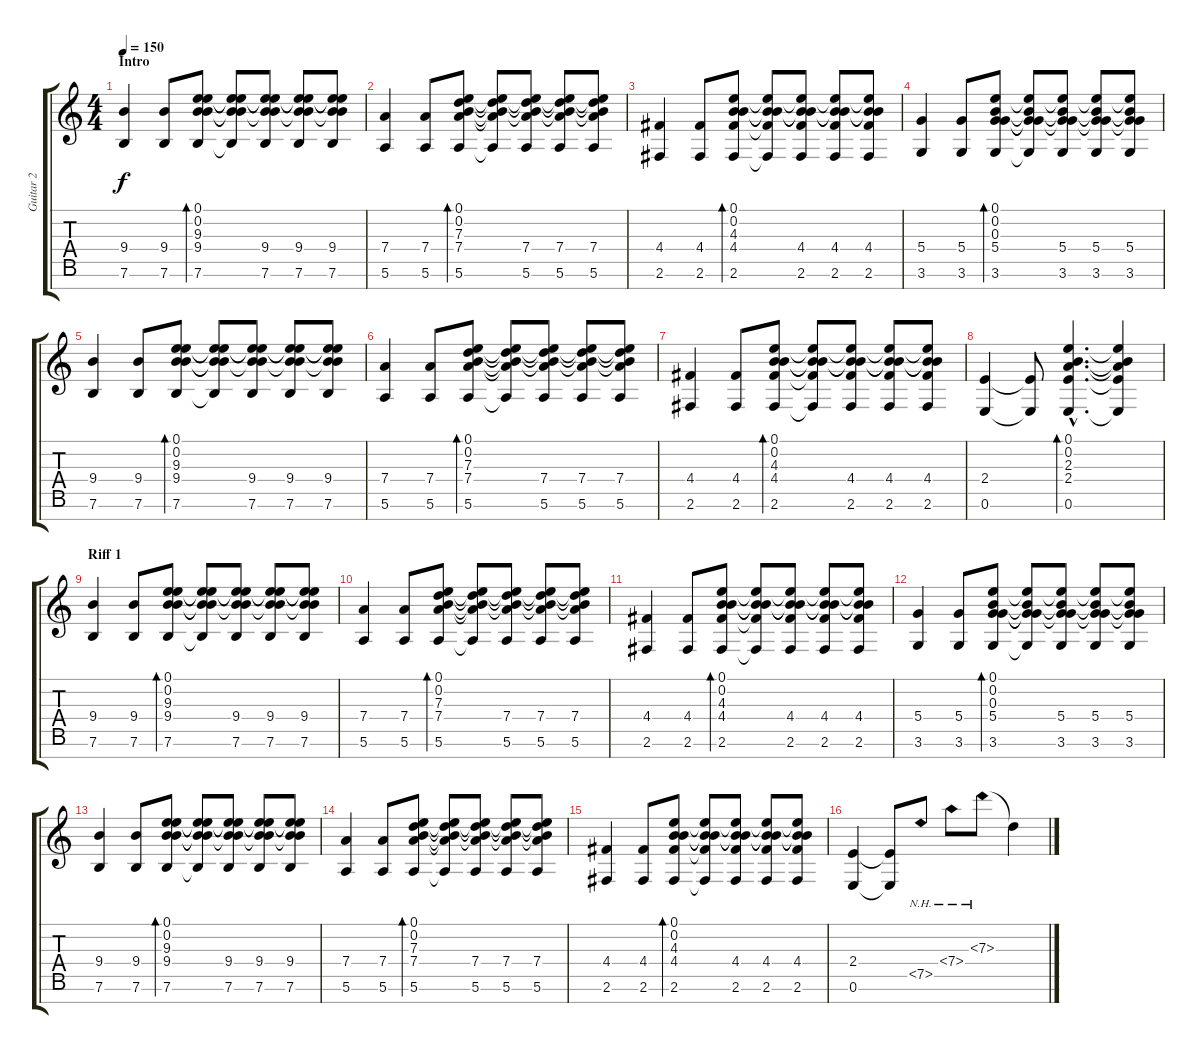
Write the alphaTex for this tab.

\track ("Guitar 2" "Guitar 2") {instrument overdrivenguitar}
\staff {score tabs}
\tuning (E4 B3 G3 D3 A2 E2 B1) {hide}
\ts (4 4)
\section ("" "Intro")
\tempo 150
\clef g2
\ks c
(9.4 7.6).4{dy f instrument overdrivenguitar} (9.4 7.6).8 (0.1 0.2 9.3 9.4 7.6).8{bd 120} (0.1{t} 0.2{t} 9.3{t} 9.4{t} 7.6{t}).8 (0.1{t} 0.2{t} 9.3{t} 9.4 7.6).8 (0.1{t} 0.2{t} 9.3{t} 9.4 7.6).8 (0.1{t} 0.2{t} 9.3{t} 9.4 7.6).8 |
(7.4 5.6).4 (7.4 5.6).8 (0.1 0.2 7.3 7.4 5.6).8{bd 120} (0.1{t} 0.2{t} 7.3{t} 7.4{t} 5.6{t}).8 (0.1{t} 0.2{t} 7.3{t} 7.4 5.6).8 (0.1{t} 0.2{t} 7.3{t} 7.4 5.6).8 (0.1{t} 0.2{t} 7.3{t} 7.4 5.6).8 |
(4.4 2.6).4 (4.4 2.6).8 (0.1 0.2 4.3 4.4 2.6).8{bd 120} (0.1{t} 0.2{t} 4.3{t} 4.4{t} 2.6{t}).8 (0.1{t} 0.2{t} 4.3{t} 4.4 2.6).8 (0.1{t} 0.2{t} 4.3{t} 4.4 2.6).8 (0.1{t} 0.2{t} 4.3{t} 4.4 2.6).8 |
(5.4 3.6).4 (5.4 3.6).8 (0.1 0.2 0.3 5.4 3.6).8{bd 120} (0.1{t} 0.2{t} 0.3{t} 5.4{t} 3.6{t}).8 (0.1{t} 0.2{t} 0.3{t} 5.4 3.6).8 (0.1{t} 0.2{t} 0.3{t} 5.4 3.6).8 (0.1{t} 0.2{t} 0.3{t} 5.4 3.6).8 |
(9.4 7.6).4 (9.4 7.6).8 (0.1 0.2 9.3 9.4 7.6).8{bd 120} (0.1{t} 0.2{t} 9.3{t} 9.4{t} 7.6{t}).8 (0.1{t} 0.2{t} 9.3{t} 9.4 7.6).8 (0.1{t} 0.2{t} 9.3{t} 9.4 7.6).8 (0.1{t} 0.2{t} 9.3{t} 9.4 7.6).8 |
(7.4 5.6).4 (7.4 5.6).8 (0.1 0.2 7.3 7.4 5.6).8{bd 120} (0.1{t} 0.2{t} 7.3{t} 7.4{t} 5.6{t}).8 (0.1{t} 0.2{t} 7.3{t} 7.4 5.6).8 (0.1{t} 0.2{t} 7.3{t} 7.4 5.6).8 (0.1{t} 0.2{t} 7.3{t} 7.4 5.6).8 |
(4.4 2.6).4 (4.4 2.6).8 (0.1 0.2 4.3 4.4 2.6).8{bd 120} (0.1{t} 0.2{t} 4.3{t} 4.4{t} 2.6{t}).8 (0.1{t} 0.2{t} 4.3{t} 4.4 2.6).8 (0.1{t} 0.2{t} 4.3{t} 4.4 2.6).8 (0.1{t} 0.2{t} 4.3{t} 4.4 2.6).8 |
(2.4 0.6).4 (2.4{t} 0.6{t}).8 (0.1{hac} 0.2{hac} 2.3{hac} 2.4{hac} 0.6{hac}).4{d bd 120} (0.1{t} 0.2{t} 2.3{t} 2.4{t} 0.6{t}).4 |
\section ("" "Riff 1")
(9.4 7.6).4{instrument distortionguitar} (9.4 7.6).8 (0.1 0.2 9.3 9.4 7.6).8{bd 120} (0.1{t} 0.2{t} 9.3{t} 9.4{t} 7.6{t}).8 (0.1{t} 0.2{t} 9.3{t} 9.4 7.6).8 (0.1{t} 0.2{t} 9.3{t} 9.4 7.6).8 (0.1{t} 0.2{t} 9.3{t} 9.4 7.6).8 |
(7.4 5.6).4 (7.4 5.6).8 (0.1 0.2 7.3 7.4 5.6).8{bd 120} (0.1{t} 0.2{t} 7.3{t} 7.4{t} 5.6{t}).8 (0.1{t} 0.2{t} 7.3{t} 7.4 5.6).8 (0.1{t} 0.2{t} 7.3{t} 7.4 5.6).8 (0.1{t} 0.2{t} 7.3{t} 7.4 5.6).8 |
(4.4 2.6).4 (4.4 2.6).8 (0.1 0.2 4.3 4.4 2.6).8{bd 120} (0.1{t} 0.2{t} 4.3{t} 4.4{t} 2.6{t}).8 (0.1{t} 0.2{t} 4.3{t} 4.4 2.6).8 (0.1{t} 0.2{t} 4.3{t} 4.4 2.6).8 (0.1{t} 0.2{t} 4.3{t} 4.4 2.6).8 |
(5.4 3.6).4 (5.4 3.6).8 (0.1 0.2 0.3 5.4 3.6).8{bd 120} (0.1{t} 0.2{t} 0.3{t} 5.4{t} 3.6{t}).8 (0.1{t} 0.2{t} 0.3{t} 5.4 3.6).8 (0.1{t} 0.2{t} 0.3{t} 5.4 3.6).8 (0.1{t} 0.2{t} 0.3{t} 5.4 3.6).8 |
(9.4 7.6).4 (9.4 7.6).8 (0.1 0.2 9.3 9.4 7.6).8{bd 120} (0.1{t} 0.2{t} 9.3{t} 9.4{t} 7.6{t}).8 (0.1{t} 0.2{t} 9.3{t} 9.4 7.6).8 (0.1{t} 0.2{t} 9.3{t} 9.4 7.6).8 (0.1{t} 0.2{t} 9.3{t} 9.4 7.6).8 |
(7.4 5.6).4 (7.4 5.6).8 (0.1 0.2 7.3 7.4 5.6).8{bd 120} (0.1{t} 0.2{t} 7.3{t} 7.4{t} 5.6{t}).8 (0.1{t} 0.2{t} 7.3{t} 7.4 5.6).8 (0.1{t} 0.2{t} 7.3{t} 7.4 5.6).8 (0.1{t} 0.2{t} 7.3{t} 7.4 5.6).8 |
(4.4 2.6).4 (4.4 2.6).8 (0.1 0.2 4.3 4.4 2.6).8{bd 120} (0.1{t} 0.2{t} 4.3{t} 4.4{t} 2.6{t}).8 (0.1{t} 0.2{t} 4.3{t} 4.4 2.6).8 (0.1{t} 0.2{t} 4.3{t} 4.4 2.6).8 (0.1{t} 0.2{t} 4.3{t} 4.4 2.6).8 |
(2.4 0.6).4 (2.4{t} 0.6{t}).8 7.5{nh}.8 7.4{nh}.8 7.3{nh}.8 7.3{t}.4
